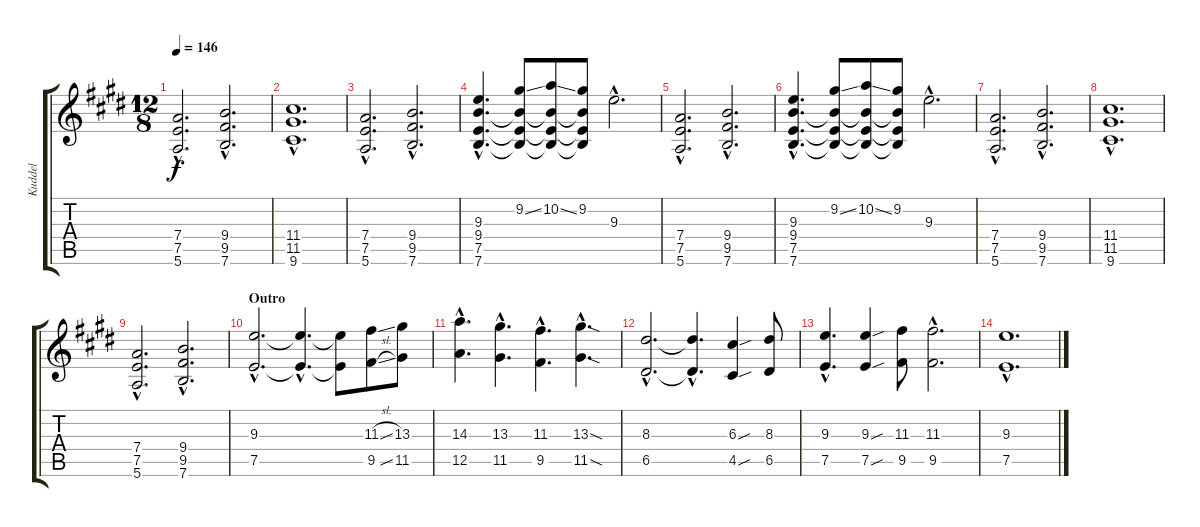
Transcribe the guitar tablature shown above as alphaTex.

\track ("Kuddel" "Kuddel") {instrument distortionguitar}
\staff {score tabs}
\tuning (E4 B3 G3 D3 A2 E2) {hide}
\ts (12 8)
\tempo 146
\clef g2
\ks e
(7.4{hac} 7.5{hac} 5.6{hac}).2{d dy f} (9.4{hac} 9.5{hac} 7.6{hac}).2{d} |
(11.4{hac} 11.5{hac} 9.6{hac}).1{d} |
(7.4{hac} 7.5{hac} 5.6{hac}).2{d} (9.4{hac} 9.5{hac} 7.6{hac}).2{d} |
(9.3{hac} 9.4{hac} 7.5{hac} 7.6{hac}).4{d} (9.2{ss} 9.4{t} 7.5{t} 7.6{t}).8 (10.2{ss} 9.4{t} 7.5{t} 7.6{t}).8 (9.2 9.4{t} 7.5{t} 7.6{t}).8 9.3{hac}.2{d} |
(7.4{hac} 7.5{hac} 5.6{hac}).2{d} (9.4{hac} 9.5{hac} 7.6{hac}).2{d} |
(9.3{hac} 9.4{hac} 7.5{hac} 7.6{hac}).4{d} (9.2{ss} 9.4{t} 7.5{t} 7.6{t}).8 (10.2{ss} 9.4{t} 7.5{t} 7.6{t}).8 (9.2 9.4{t} 7.5{t} 7.6{t}).8 9.3{hac}.2{d} |
(7.4{hac} 7.5{hac} 5.6{hac}).2{d} (9.4{hac} 9.5{hac} 7.6{hac}).2{d} |
(11.4{hac} 11.5{hac} 9.6{hac}).1{d} |
(7.4{hac} 7.5{hac} 5.6{hac}).2{d} (9.4{hac} 9.5{hac} 7.6{hac}).2{d} |
\section ("" "Outro")
(9.3{hac} 7.5{hac}).2{d} (9.3{hac t} 7.5{hac t}).4{d} (9.3{t} 7.5{t}).8 (11.3{sl} 9.5{sl}).8 (13.3 11.5).8 |
(14.3{hac} 12.5{hac}).4{d} (13.3{hac} 11.5{hac}).4{d} (11.3{hac} 9.5{hac}).4{d} (13.3{sod hac} 11.5{sod hac}).4{d} |
(8.3{hac} 6.5{hac}).2{d} (8.3{hac t} 6.5{hac t}).4{d} (6.3{sou} 4.5{sou}).4 (8.3 6.5).8 |
(9.3{hac} 7.5{hac}).4{d} (9.3{sou} 7.5{sou}).4 (11.3 9.5).8 (11.3{hac} 9.5{hac}).2{d} |
(9.3{hac} 7.5{hac}).1{d}
